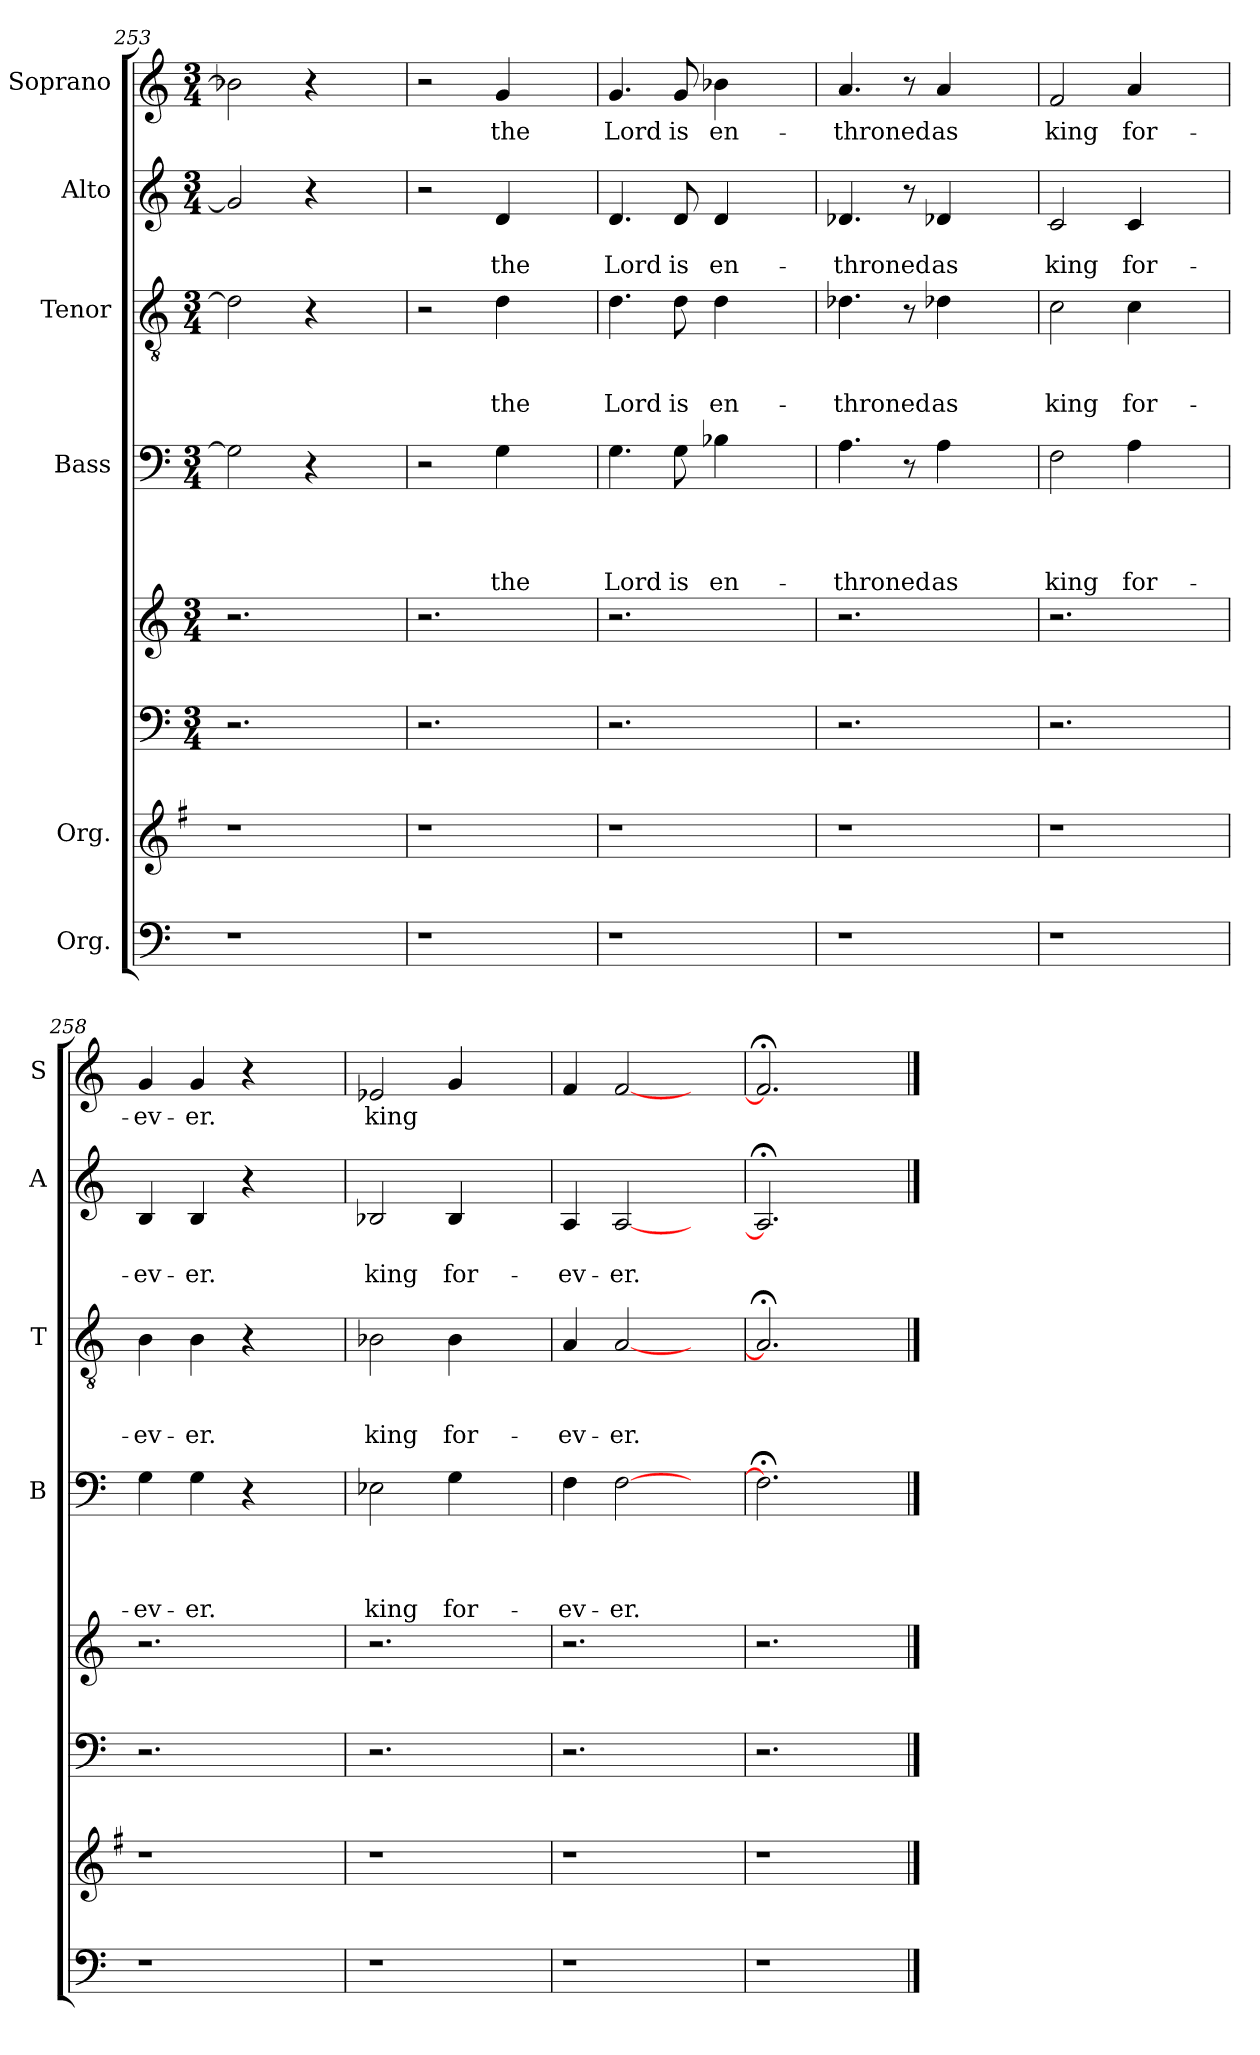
**kern	**kern	**kern	**kern	**kern	**text	**text	**text	**text	**kern	**text	**text	**text	**kern	**text	**text	**kern	**text
*part8	*part7	*part6	*part5	*part4	*part4	*part4	*part4	*part4	*part3	*part3	*part3	*part3	*part2	*part2	*part2	*part1	*part1
*staff8	*staff7	*staff6	*staff5	*staff4	*staff4	*staff4	*staff4	*staff4	*staff3	*staff3	*staff3	*staff3	*staff2	*staff2	*staff2	*staff1	*staff1
*I"Org.	*I"Org.	*	*	*I"Bass	*	*	*	*	*I"Tenor	*	*	*	*I"Alto	*	*	*I"Soprano	*
*	*	*	*	*I'B	*	*	*	*	*I'T	*	*	*	*I'A	*	*	*I'S	*
*clefF4	*clefG2	*clefF4	*clefG2	*clefF4	*	*	*	*	*clefGv2	*	*	*	*clefG2	*	*	*clefG2	*
*k[]	*k[f#]	*k[]	*k[]	*k[]	*	*	*	*	*k[]	*	*	*	*k[]	*	*	*k[]	*
*C:	*G:	*C:	*C:	*C:	*	*	*	*	*C:	*	*	*	*C:	*	*	*C:	*
*	*	*M3/4	*M3/4	*M3/4	*	*	*	*	*M3/4	*	*	*	*M3/4	*	*	*M3/4	*
=253	=253	=253	=253	=253	=253	=253	=253	=253	=253	=253	=253	=253	=253	=253	=253	=253	=253
1r	1r	2.r	2.r	2G\]	.	.	.	.	2d\]	.	.	.	2g/]	.	.	2b-X\]	.
.	.	.	.	4r	.	.	.	.	4r	.	.	.	4r	.	.	4r	.
.	.	4ryy	4ryy	4ryy	.	.	.	.	4ryy	.	.	.	4ryy	.	.	4ryy	.
=254	=254	=254	=254	=254	=254	=254	=254	=254	=254	=254	=254	=254	=254	=254	=254	=254	=254
1r	1r	2.r	2.r	2r	.	.	.	.	2r	.	.	.	2r	.	.	2r	.
!	!	!	!	!	!	!	!	!LO:LY:b	!	!	!	!LO:LY:b	!	!	!LO:LY:b	!	!LO:LY:b
.	.	.	.	4G\	.	.	.	the	4d\	.	.	the	4d/	.	the	4g/	the
.	.	4ryy	4ryy	4ryy	.	.	.	.	4ryy	.	.	.	4ryy	.	.	4ryy	.
=255	=255	=255	=255	=255	=255	=255	=255	=255	=255	=255	=255	=255	=255	=255	=255	=255	=255
!	!	!	!	!	!	!	!	!LO:LY:b	!	!	!	!LO:LY:b	!	!	!LO:LY:b	!	!LO:LY:b
1r	1r	2.r	2.r	4.G\	.	.	.	Lord	4.d\	.	.	Lord	4.d/	.	Lord	4.g/	Lord
!	!	!	!	!	!	!	!	!LO:LY:b	!	!	!	!LO:LY:b	!	!	!LO:LY:b	!	!LO:LY:b
.	.	.	.	8G\	.	.	.	is	8d\	.	.	is	8d/	.	is	8g/	is
!	!	!	!	!	!	!	!	!LO:LY:b	!	!	!	!LO:LY:b	!	!	!LO:LY:b	!	!LO:LY:b
.	.	.	.	4B-X\	.	.	.	en-	4d\	.	.	en-	4d/	.	en-	4b-X\	en-
.	.	4ryy	4ryy	4ryy	.	.	.	.	4ryy	.	.	.	4ryy	.	.	4ryy	.
=256	=256	=256	=256	=256	=256	=256	=256	=256	=256	=256	=256	=256	=256	=256	=256	=256	=256
!	!	!	!	!	!	!	!	!LO:LY:b	!	!	!	!LO:LY:b	!	!	!LO:LY:b	!	!LO:LY:b
1r	1r	2.r	2.r	4.A\	.	.	.	-throned	4.d-X\	.	.	-throned	4.d-X/	.	-throned	4.a/	-throned
.	.	.	.	8r	.	.	.	.	8r	.	.	.	8r	.	.	8r	.
!	!	!	!	!	!	!	!	!LO:LY:b	!	!	!	!LO:LY:b	!	!	!LO:LY:b	!	!LO:LY:b
.	.	.	.	4A\	.	.	.	as	4d-X\	.	.	as	4d-X/	.	as	4a/	as
.	.	4ryy	4ryy	4ryy	.	.	.	.	4ryy	.	.	.	4ryy	.	.	4ryy	.
=257	=257	=257	=257	=257	=257	=257	=257	=257	=257	=257	=257	=257	=257	=257	=257	=257	=257
!	!	!	!	!	!	!	!	!LO:LY:b	!	!	!	!LO:LY:b	!	!	!LO:LY:b	!	!LO:LY:b
1r	1r	2.r	2.r	2F\	.	.	.	king	2c\	.	.	king	2c/	.	king	2f/	king
!	!	!	!	!	!	!	!	!LO:LY:b	!	!	!	!LO:LY:b	!	!	!LO:LY:b	!	!LO:LY:b
.	.	.	.	4A\	.	.	.	for-	4c\	.	.	for-	4c/	.	for-	4a/	for-
.	.	4ryy	4ryy	4ryy	.	.	.	.	4ryy	.	.	.	4ryy	.	.	4ryy	.
!!LO:PB:g=z
=258	=258	=258	=258	=258	=258	=258	=258	=258	=258	=258	=258	=258	=258	=258	=258	=258	=258
!	!	!	!	!	!	!	!	!LO:LY:b	!	!	!	!LO:LY:b	!	!	!LO:LY:b	!	!LO:LY:b
1r	1r	2.r	2.r	4G\	.	.	.	-ev-	4B\	.	.	-ev-	4B/	.	-ev-	4g/	-ev-
!	!	!	!	!	!	!	!	!LO:LY:b	!	!	!	!LO:LY:b	!	!	!LO:LY:b	!	!LO:LY:b
.	.	.	.	4G\	.	.	.	-er.	4B\	.	.	-er.	4B/	.	-er.	4g/	-er.
.	.	.	.	4r	.	.	.	.	4r	.	.	.	4r	.	.	4r	.
.	.	4ryy	4ryy	4ryy	.	.	.	.	4ryy	.	.	.	4ryy	.	.	4ryy	.
=259	=259	=259	=259	=259	=259	=259	=259	=259	=259	=259	=259	=259	=259	=259	=259	=259	=259
!	!	!	!	!	!	!	!	!LO:LY:b	!	!	!	!LO:LY:b	!	!	!LO:LY:b	!	!LO:LY:b
1r	1r	2.r	2.r	2E-X\	.	.	.	king	2B-X\	.	.	king	2B-X/	.	king	2e-X/	king
!	!	!	!	!	!	!	!	!LO:LY:b	!	!	!	!LO:LY:b	!	!	!LO:LY:b	!	!
.	.	.	.	4G\	.	.	.	for-	4B-\	.	.	for-	4B-/	.	for-	4g/	.
.	.	4ryy	4ryy	4ryy	.	.	.	.	4ryy	.	.	.	4ryy	.	.	4ryy	.
=260	=260	=260	=260	=260	=260	=260	=260	=260	=260	=260	=260	=260	=260	=260	=260	=260	=260
!	!	!	!	!	!	!	!	!LO:LY:b	!	!	!	!LO:LY:b	!	!	!LO:LY:b	!	!
1r	1r	2.r	2.r	4F\	.	.	.	-ev-	4A/	.	.	-ev-	4A/	.	-ev-	4f/	.
!	!	!	!	!	!	!	!	!LO:LY:b	!	!	!	!LO:LY:b	!	!	!LO:LY:b	!	!
.	.	.	.	[>2F\	.	.	.	-er.	[<2A/	.	.	-er.	[<2A/	.	-er.	[<2f/	.
.	.	4ryy	4ryy	4ryy	.	.	.	.	4ryy	.	.	.	4ryy	.	.	4ryy	.
=261	=261	=261	=261	=261	=261	=261	=261	=261	=261	=261	=261	=261	=261	=261	=261	=261	=261
1r	1r	2.r	2.r	2.F;<\]	.	.	.	.	2.A;/]	.	.	.	2.A;/]	.	.	2.f;/]	.
.	.	4ryy	4ryy	4ryy	.	.	.	.	4ryy	.	.	.	4ryy	.	.	4ryy	.
==	==	==	==	==	==	==	==	==	==	==	==	==	==	==	==	==	==
*-	*-	*-	*-	*-	*-	*-	*-	*-	*-	*-	*-	*-	*-	*-	*-	*-	*-
